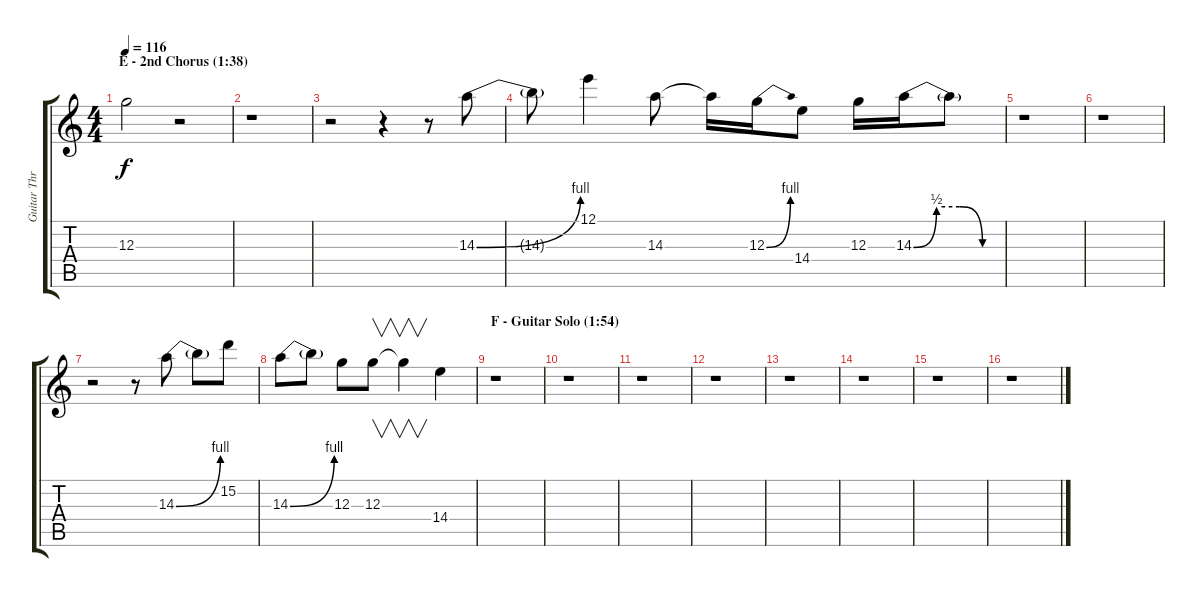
\track ("Guitar Three" "Guitar Thr") {instrument distortionguitar}
\staff {score tabs}
\tuning (E4 B3 G3 D3 A2 E2) {hide}
\ts (4 4)
\section ("" "E - 2nd Chorus (1:38)")
\tempo 116
\clef g2
\ks c
12.3.2{dy f} r.2 |
r.1 |
r.2 r.4 r.8 14.3{be (bend 0 0 60 4)}.8 |
14.3{t}.8 12.1.4 14.3.8 14.3{t}.16 12.3{be (bend 0 0 60 4)}.16 14.4.8 12.3.16 14.3{be (custom 0 0 15 2 30 2 45 0 60 0)}.16 14.3{t}.8 |
r.1 |
r.1 |
r.2 r.8 14.3{be (bend 0 0 60 4)}.8 14.3{t}.8 15.2.8 |
14.3{be (bend 0 0 60 4)}.8 14.3{t}.8 12.3.8 12.3.8{v} 12.3{t}.4{v} 14.4.4 |
\section ("" "F - Guitar Solo (1:54)")
r.1 |
r.1 |
r.1 |
r.1 |
r.1 |
r.1 |
r.1 |
r.1
